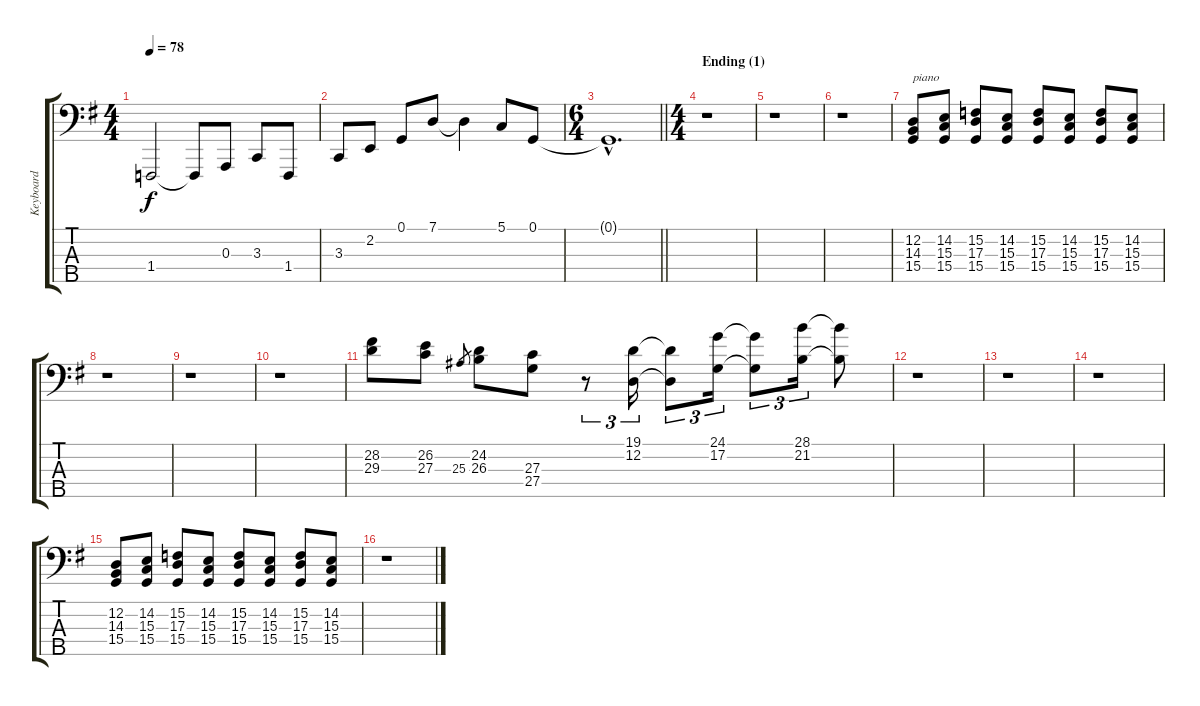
\track ("Keyboard" "Keyboard") {instrument brasssection}
\staff {score tabs}
\tuning (G2 D2 A1 E1 B0) {hide}
\ts (4 4)
\tempo 78
\clef f4
\ks g
1.4.2{dy f} 1.4{t}.8 0.3.8 3.3.8 1.4.8 |
3.3.8 2.2.8 0.1.8 7.1.8 7.1{t}.4 5.1.8 0.1.8 |
\ts (6 4)
\barLineRight lightlight
0.1{hac t}.1{d} |
\ts (4 4)
\section ("" "Ending (1)")
r.1 |
r.1 |
r.1 |
(12.2 14.3 15.4).8{txt "piano" instrument brightacousticpiano} (14.2 15.3 15.4).8 (15.2 17.3 15.4).8 (14.2 15.3 15.4).8 (15.2 17.3 15.4).8 (14.2 15.3 15.4).8 (15.2 17.3 15.4).8 (14.2 15.3 15.4).8 |
r.1 |
r.1 |
r.1 |
(28.2 29.3).8 (26.2 27.3).8 25.3.8{gr} (24.2 26.3).8 (27.3 27.4).8 r.8{tu (3 2)} (19.1 12.2).16{tu (3 2)} (19.1{t} 12.2{t}).8{tu (3 2)} (24.1 17.2).16{tu (3 2)} (24.1{t} 17.2{t}).8{tu (3 2)} (28.1 21.2).16{tu (3 2)} (28.1{t} 21.2{t}).8 |
r.1 |
r.1 |
r.1 |
(12.2 14.3 15.4).8 (14.2 15.3 15.4).8 (15.2 17.3 15.4).8 (14.2 15.3 15.4).8 (15.2 17.3 15.4).8 (14.2 15.3 15.4).8 (15.2 17.3 15.4).8 (14.2 15.3 15.4).8 |
r.1
